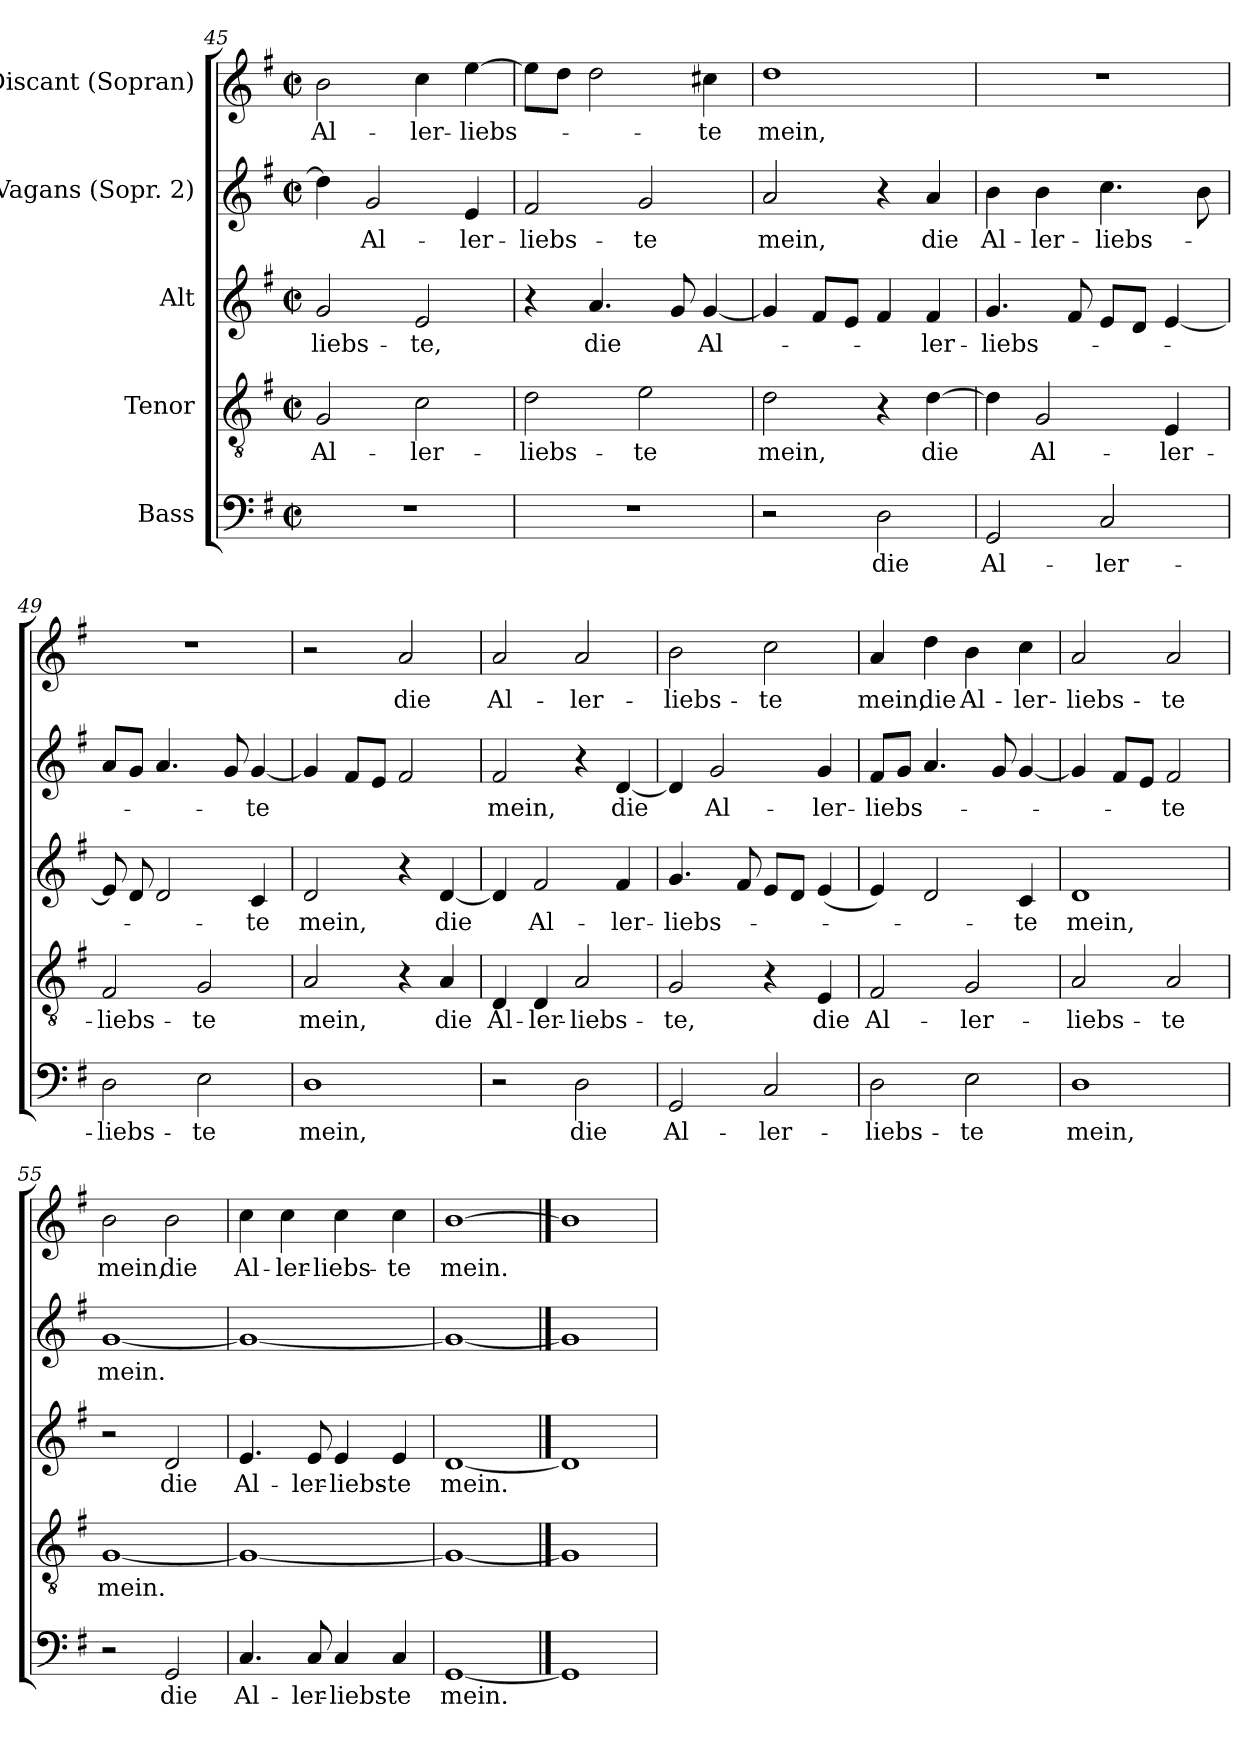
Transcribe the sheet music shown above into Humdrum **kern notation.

**kern	**text	**kern	**text	**kern	**text	**kern	**text	**kern	**text
*part5	*part5	*part4	*part4	*part3	*part3	*part2	*part2	*part1	*part1
*staff5	*staff5	*staff4	*staff4	*staff3	*staff3	*staff2	*staff2	*staff1	*staff1
*I"Bass	*	*I"Tenor	*	*I"Alt	*	*I"Vagans (Sopr. 2)	*	*I"Discant (Sopran)	*
*clefF4	*	*clefGv2	*	*clefG2	*	*clefG2	*	*clefG2	*
*k[f#]	*	*k[f#]	*	*k[f#]	*	*k[f#]	*	*k[f#]	*
*M2/2	*	*M2/2	*	*M2/2	*	*M2/2	*	*M2/2	*
*met(c|)	*	*met(c|)	*	*met(c|)	*	*met(c|)	*	*met(c|)	*
=45	=45	=45	=45	=45	=45	=45	=45	=45	=45
!	!	!	!LO:LY:b	!	!LO:LY:b	!	!	!	!LO:LY:b
1r	.	2G/	Al-	2g/	-liebs-	4dd\]	.	2b\	Al-
!	!	!	!	!	!	!	!LO:LY:b	!	!
.	.	.	.	.	.	2g/	Al-	.	.
!	!	!	!LO:LY:b	!	!LO:LY:b	!	!	!	!LO:LY:b
.	.	2c\	-ler-	2e/	-te,	.	.	4cc\	-ler-
!	!	!	!	!	!	!	!LO:LY:b	!	!LO:LY:b
.	.	.	.	.	.	4e/	-ler-	[4ee\	-liebs-
=46	=46	=46	=46	=46	=46	=46	=46	=46	=46
!	!	!	!LO:LY:b	!	!	!	!LO:LY:b	!	!
1r	.	2d\	-liebs-	4r	.	2f#/	-liebs-	8ee\L]	.
.	.	.	.	.	.	.	.	8dd\J	.
!	!	!	!	!	!LO:LY:b	!	!	!	!
.	.	.	.	4.a/	die	.	.	2dd\	.
!	!	!	!LO:LY:b	!	!	!	!LO:LY:b	!	!
.	.	2e\	-te	.	.	2g/	-te	.	.
.	.	.	.	8g/	.	.	.	.	.
!	!	!	!	!	!LO:LY:b	!	!	!	!LO:LY:b
.	.	.	.	[4g/	Al-	.	.	4cc#X\	-te
=47	=47	=47	=47	=47	=47	=47	=47	=47	=47
!	!	!	!LO:LY:b	!	!	!	!LO:LY:b	!	!LO:LY:b
2r	.	2d\	mein,	4g/]	.	2a/	mein,	1dd	mein,
.	.	.	.	8f#/L	.	.	.	.	.
.	.	.	.	8e/J	.	.	.	.	.
!	!LO:LY:b	!	!	!	!	!	!	!	!
2D\	die	4r	.	4f#/	.	4r	.	.	.
!	!	!	!LO:LY:b	!	!LO:LY:b	!	!LO:LY:b	!	!
.	.	[4d\	die	4f#/	-ler-	4a/	die	.	.
!!LO:LB:g=z
=48	=48	=48	=48	=48	=48	=48	=48	=48	=48
!	!LO:LY:b	!	!	!	!LO:LY:b	!	!LO:LY:b	!	!
2GG/	Al-	4d\]	.	4.g/	-liebs-	4b\	Al-	1r	.
!	!	!	!LO:LY:b	!	!	!	!LO:LY:b	!	!
.	.	2G/	Al-	.	.	4b\	-ler-	.	.
.	.	.	.	8f#/	.	.	.	.	.
!	!LO:LY:b	!	!	!	!	!	!LO:LY:b	!	!
2C/	-ler-	.	.	8e/L	.	4.cc\	-liebs-	.	.
.	.	.	.	8d/J	.	.	.	.	.
!	!	!	!LO:LY:b	!	!	!	!	!	!
.	.	4E/	-ler-	[4e/	.	.	.	.	.
.	.	.	.	.	.	8b\	.	.	.
=49	=49	=49	=49	=49	=49	=49	=49	=49	=49
!	!LO:LY:b	!	!LO:LY:b	!	!	!	!	!	!
2D\	-liebs-	2F#/	-liebs-	8e/]	.	8a/L	.	1r	.
.	.	.	.	8d/	.	8g/J	.	.	.
.	.	.	.	2d/	.	4.a/	.	.	.
!	!LO:LY:b	!	!LO:LY:b	!	!	!	!	!	!
2E\	-te	2G/	-te	.	.	.	.	.	.
.	.	.	.	.	.	8g/	.	.	.
!	!	!	!	!	!LO:LY:b	!	!LO:LY:b	!	!
.	.	.	.	4c/	-te	[4g/	-te	.	.
=50	=50	=50	=50	=50	=50	=50	=50	=50	=50
!	!LO:LY:b	!	!LO:LY:b	!	!LO:LY:b	!	!	!	!
1D	mein,	2A/	mein,	2d/	mein,	4g/]	.	2r	.
.	.	.	.	.	.	8f#/L	.	.	.
.	.	.	.	.	.	8e/J	.	.	.
!	!	!	!	!	!	!	!	!	!LO:LY:b
.	.	4r	.	4r	.	2f#/	.	2a/	die
!	!	!	!LO:LY:b	!	!LO:LY:b	!	!	!	!
.	.	4A/	die	[4d/	die	.	.	.	.
=51	=51	=51	=51	=51	=51	=51	=51	=51	=51
!	!	!	!LO:LY:b	!	!	!	!LO:LY:b	!	!LO:LY:b
2r	.	4D/	Al-	4d/]	.	2f#/	mein,	2a/	Al-
!	!	!	!LO:LY:b	!	!LO:LY:b	!	!	!	!
.	.	4D/	-ler-	2f#/	Al-	.	.	.	.
!	!LO:LY:b	!	!LO:LY:b	!	!	!	!	!	!LO:LY:b
2D\	die	2A/	-liebs-	.	.	4r	.	2a/	-ler-
!	!	!	!	!	!LO:LY:b	!	!LO:LY:b	!	!
.	.	.	.	4f#/	-ler-	[4d/	die	.	.
=52	=52	=52	=52	=52	=52	=52	=52	=52	=52
!	!LO:LY:b	!	!LO:LY:b	!	!LO:LY:b	!	!	!	!LO:LY:b
2GG/	Al-	2G/	-te,	4.g/	-liebs-	4d/]	.	2b\	-liebs-
!	!	!	!	!	!	!	!LO:LY:b	!	!
.	.	.	.	.	.	2g/	Al-	.	.
.	.	.	.	8f#/	.	.	.	.	.
!	!LO:LY:b	!	!	!	!	!	!	!	!LO:LY:b
2C/	-ler-	4r	.	8e/L	.	.	.	2cc\	-te
.	.	.	.	8d/J	.	.	.	.	.
!	!	!	!LO:LY:b	!	!	!	!LO:LY:b	!	!
.	.	4E/	die	(4e/	.	4g/	-ler-	.	.
!!LO:LB:g=z
=53	=53	=53	=53	=53	=53	=53	=53	=53	=53
!	!LO:LY:b	!	!LO:LY:b	!	!	!	!LO:LY:b	!	!LO:LY:b
2D\	-liebs-	2F#/	Al-	4e/)	.	8f#/L	-liebs-	4a/	mein,
.	.	.	.	.	.	8g/J	.	.	.
!	!	!	!	!	!	!	!	!	!LO:LY:b
.	.	.	.	2d/	.	4.a/	.	4dd\	die
!	!LO:LY:b	!	!LO:LY:b	!	!	!	!	!	!LO:LY:b
2E\	-te	2G/	-ler-	.	.	.	.	4b\	Al-
.	.	.	.	.	.	8g/	.	.	.
!	!	!	!	!	!LO:LY:b	!	!	!	!LO:LY:b
.	.	.	.	4c/	-te	[4g/	.	4cc\	-ler-
=54	=54	=54	=54	=54	=54	=54	=54	=54	=54
!	!LO:LY:b	!	!LO:LY:b	!	!LO:LY:b	!	!	!	!LO:LY:b
1D	mein,	2A/	-liebs-	1d	mein,	4g/]	.	2a/	-liebs-
.	.	.	.	.	.	8f#/L	.	.	.
.	.	.	.	.	.	8e/J	.	.	.
!	!	!	!LO:LY:b	!	!	!	!LO:LY:b	!	!LO:LY:b
.	.	2A/	-te	.	.	2f#/	-te	2a/	-te
=55	=55	=55	=55	=55	=55	=55	=55	=55	=55
!	!	!	!LO:LY:b	!	!	!	!LO:LY:b	!	!LO:LY:b
2r	.	[1G	mein.	2r	.	[1g	mein.	2b\	mein,
!	!LO:LY:b	!	!	!	!LO:LY:b	!	!	!	!LO:LY:b
2GG/	die	.	.	2d/	die	.	.	2b\	die
=56	=56	=56	=56	=56	=56	=56	=56	=56	=56
!	!LO:LY:b	!	!	!	!LO:LY:b	!	!	!	!LO:LY:b
4.C/	Al-	1G_	.	4.e/	Al-	1g_	.	4cc\	Al-
!	!	!	!	!	!	!	!	!	!LO:LY:b
.	.	.	.	.	.	.	.	4cc\	-ler-
!	!LO:LY:b	!	!	!	!LO:LY:b	!	!	!	!
8C/	-ler-	.	.	8e/	-ler-	.	.	.	.
!	!LO:LY:b	!	!	!	!LO:LY:b	!	!	!	!LO:LY:b
4C/	-liebs-	.	.	4e/	-liebs-	.	.	4cc\	-liebs-
!	!LO:LY:b	!	!	!	!LO:LY:b	!	!	!	!LO:LY:b
4C/	-te	.	.	4e/	-te	.	.	4cc\	-te
=57	=57	=57	=57	=57	=57	=57	=57	=57	=57
!	!LO:LY:b	!	!	!	!LO:LY:b	!	!	!	!LO:LY:b
[1GG	mein.	1G_	.	[1d	mein.	1g_	.	[1b	mein.
==58	==58	==58	==58	==58	==58	==58	==58	==58	==58
1GG]	.	1G]	.	1d]	.	1g]	.	1b]	.
=	=	=	=	=	=	=	=	=	=
*-	*-	*-	*-	*-	*-	*-	*-	*-	*-
